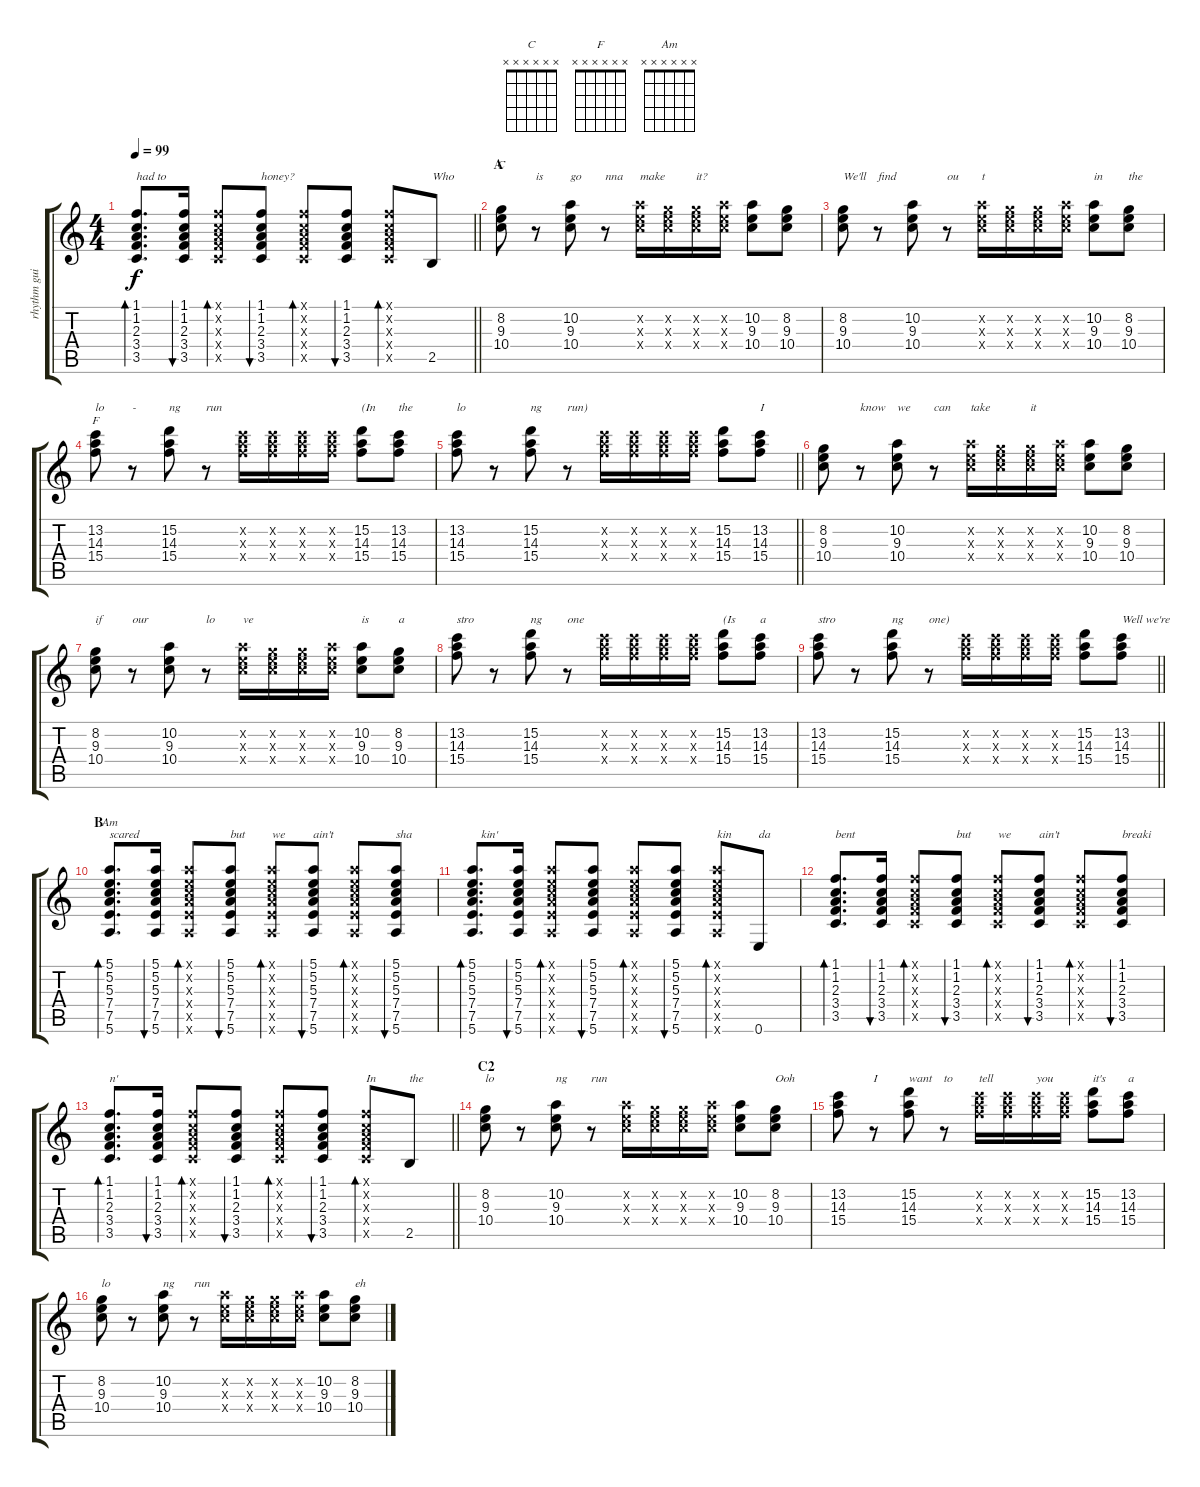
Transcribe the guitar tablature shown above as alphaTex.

\track ("rhythm guitar" "rhythm gui") {instrument overdrivenguitar}
\staff {score tabs}
\tuning (E4 B3 G3 D3 A2 E2) {hide}
\chord ("C" x x x x x x)
\chord ("F" x x x x x x)
\chord ("Am" x x x x x x)
\ts (4 4)
\tempo 99
\clef g2
\barLineRight lightlight
\ks c
(1.1 1.2 2.3 3.4 3.5).8{d bd 30 txt "had to" dy f} (1.1 1.2 2.3 3.4 3.5).16{bu 30} (1.1{x} 1.2{x} 2.3{x} 3.4{x} 3.5{x}).8{bd 30} (1.1 1.2 2.3 3.4 3.5).8{bu 30 txt "honey?"} (1.1{x} 1.2{x} 2.3{x} 3.4{x} 3.5{x}).8{bd 30} (1.1 1.2 2.3 3.4 3.5).8{bu 30} (1.1{x} 1.2{x} 2.3{x} 3.4{x} 3.5{x}).8{bd 30} 2.5.8{txt "Who"} |
\section ("" "A")
(8.2 9.3 10.4).8{ch "C"} r.8{txt "is"} (10.2 9.3 10.4).8{txt "go"} r.8{txt "nna"} (10.2{x} 9.3{x} 10.4{x}).16{txt "make"} (8.2{x} 9.3{x} 10.4{x}).16 (8.2{x} 9.3{x} 10.4{x}).16{txt "it?"} (10.2{x} 9.3{x} 10.4{x}).16 (10.2 9.3 10.4).8 (8.2 9.3 10.4).8 |
(8.2 9.3 10.4).8{txt "We'll"} r.8{txt "find"} (10.2 9.3 10.4).8 r.8{txt "ou"} (10.2{x} 9.3{x} 10.4{x}).16{txt "t"} (8.2{x} 9.3{x} 10.4{x}).16 (8.2{x} 9.3{x} 10.4{x}).16 (10.2{x} 9.3{x} 10.4{x}).16 (10.2 9.3 10.4).8{txt "in"} (8.2 9.3 10.4).8{txt "the"} |
(13.2 14.3 15.4).8{ch "F" txt "lo"} r.8{txt "-"} (15.2 14.3 15.4).8{txt "ng"} r.8{txt "run"} (13.2{x} 14.3{x} 15.4{x}).16 (13.2{x} 14.3{x} 15.4{x}).16 (13.2{x} 14.3{x} 15.4{x}).16 (13.2{x} 14.3{x} 15.4{x}).16 (15.2 14.3 15.4).8{txt "(In"} (13.2 14.3 15.4).8{txt "the"} |
\barLineRight lightlight
(13.2 14.3 15.4).8{txt "lo"} r.8 (15.2 14.3 15.4).8{txt "ng"} r.8{txt "run)"} (13.2{x} 14.3{x} 15.4{x}).16 (13.2{x} 14.3{x} 15.4{x}).16 (13.2{x} 14.3{x} 15.4{x}).16 (13.2{x} 14.3{x} 15.4{x}).16 (15.2 14.3 15.4).8 (13.2 14.3 15.4).8{txt "I"} |
(8.2 9.3 10.4).8 r.8{txt "know"} (10.2 9.3 10.4).8{txt "we"} r.8{txt "can"} (10.2{x} 9.3{x} 10.4{x}).16{txt "take"} (8.2{x} 9.3{x} 10.4{x}).16 (8.2{x} 9.3{x} 10.4{x}).16{txt "it"} (10.2{x} 9.3{x} 10.4{x}).16 (10.2 9.3 10.4).8 (8.2 9.3 10.4).8 |
(8.2 9.3 10.4).8{txt "if"} r.8{txt "our"} (10.2 9.3 10.4).8 r.8{txt "lo"} (10.2{x} 9.3{x} 10.4{x}).16{txt "ve"} (8.2{x} 9.3{x} 10.4{x}).16 (8.2{x} 9.3{x} 10.4{x}).16 (10.2{x} 9.3{x} 10.4{x}).16 (10.2 9.3 10.4).8{txt "is"} (8.2 9.3 10.4).8{txt "a"} |
(13.2 14.3 15.4).8{txt "stro"} r.8 (15.2 14.3 15.4).8{txt "ng"} r.8{txt "one"} (13.2{x} 14.3{x} 15.4{x}).16 (13.2{x} 14.3{x} 15.4{x}).16 (13.2{x} 14.3{x} 15.4{x}).16 (13.2{x} 14.3{x} 15.4{x}).16 (15.2 14.3 15.4).8{txt "(Is"} (13.2 14.3 15.4).8{txt "a"} |
\barLineRight lightlight
(13.2 14.3 15.4).8{txt "stro"} r.8 (15.2 14.3 15.4).8{txt "ng"} r.8{txt "one)"} (13.2{x} 14.3{x} 15.4{x}).16 (13.2{x} 14.3{x} 15.4{x}).16 (13.2{x} 14.3{x} 15.4{x}).16 (13.2{x} 14.3{x} 15.4{x}).16 (15.2 14.3 15.4).8 (13.2 14.3 15.4).8{txt "Well we're"} |
\section ("" "B")
(5.1 5.2 5.3 7.4 7.5 5.6).8{d bd 30 ch "Am" txt "scared"} (5.1 5.2 5.3 7.4 7.5 5.6).16{bu 30} (5.1{x} 5.2{x} 5.3{x} 7.4{x} 7.5{x} 5.6{x}).8{bd 30} (5.1 5.2 5.3 7.4 7.5 5.6).8{bu 30 txt "but"} (5.1{x} 5.2{x} 5.3{x} 7.4{x} 7.5{x} 5.6{x}).8{bd 30 txt "we"} (5.1 5.2 5.3 7.4 7.5 5.6).8{bu 30 txt "ain't"} (5.1{x} 5.2{x} 5.3{x} 7.4{x} 7.5{x} 5.6{x}).8{bd 30} (5.1 5.2 5.3 7.4 7.5 5.6).8{bu 30 txt "sha"} |
(5.1 5.2 5.3 7.4 7.5 5.6).8{d bd 60 txt "   kin'"} (5.1 5.2 5.3 7.4 7.5 5.6).16{bu 30} (5.1{x} 5.2{x} 5.3{x} 7.4{x} 7.5{x} 5.6{x}).8{bd 30} (5.1 5.2 5.3 7.4 7.5 5.6).8{bu 30} (5.1{x} 5.2{x} 5.3{x} 7.4{x} 7.5{x} 5.6{x}).8{bd 30} (5.1 5.2 5.3 7.4 7.5 5.6).8{bu 30} (5.1{x} 5.2{x} 5.3{x} 7.4{x} 7.5{x} 5.6{x}).8{bd 30 txt "kin"} 0.6.8{txt "da"} |
(1.1 1.2 2.3 3.4 3.5).8{d bd 30 txt "bent"} (1.1 1.2 2.3 3.4 3.5).16{bu 30} (1.1{x} 1.2{x} 2.3{x} 3.4{x} 3.5{x}).8{bd 30} (1.1 1.2 2.3 3.4 3.5).8{bu 30 txt "but"} (1.1{x} 1.2{x} 2.3{x} 3.4{x} 3.5{x}).8{bd 30 txt "we"} (1.1 1.2 2.3 3.4 3.5).8{bu 30 txt "ain't"} (1.1{x} 1.2{x} 2.3{x} 3.4{x} 3.5{x}).8{bd 30} (1.1 1.2 2.3 3.4 3.5).8{bu 30 txt "breaki"} |
\barLineRight lightlight
(1.1 1.2 2.3 3.4 3.5).8{d bd 30 txt "n'"} (1.1 1.2 2.3 3.4 3.5).16{bu 30} (1.1{x} 1.2{x} 2.3{x} 3.4{x} 3.5{x}).8{bd 30} (1.1 1.2 2.3 3.4 3.5).8{bu 30} (1.1{x} 1.2{x} 2.3{x} 3.4{x} 3.5{x}).8{bd 30} (1.1 1.2 2.3 3.4 3.5).8{bu 30} (1.1{x} 1.2{x} 2.3{x} 3.4{x} 3.5{x}).8{bd 30 txt "In"} 2.5.8{txt "the"} |
\section ("" "C2")
(8.2 9.3 10.4).8{txt "lo"} r.8 (10.2 9.3 10.4).8{txt "ng"} r.8{txt "run"} (10.2{x} 9.3{x} 10.4{x}).16 (8.2{x} 9.3{x} 10.4{x}).16 (8.2{x} 9.3{x} 10.4{x}).16 (10.2{x} 9.3{x} 10.4{x}).16 (10.2 9.3 10.4).8 (8.2 9.3 10.4).8{txt "Ooh"} |
(13.2 14.3 15.4).8 r.8{txt "I"} (15.2 14.3 15.4).8{txt "want"} r.8{txt "to"} (13.2{x} 14.3{x} 15.4{x}).16{txt "tell"} (13.2{x} 14.3{x} 15.4{x}).16 (13.2{x} 14.3{x} 15.4{x}).16{txt "you"} (13.2{x} 14.3{x} 15.4{x}).16 (15.2 14.3 15.4).8{txt "it's"} (13.2 14.3 15.4).8{txt "a"} |
(8.2 9.3 10.4).8{txt "lo"} r.8 (10.2 9.3 10.4).8{txt "ng"} r.8{txt "run"} (10.2{x} 9.3{x} 10.4{x}).16 (8.2{x} 9.3{x} 10.4{x}).16 (8.2{x} 9.3{x} 10.4{x}).16 (10.2{x} 9.3{x} 10.4{x}).16 (10.2 9.3 10.4).8 (8.2 9.3 10.4).8{txt "eh"}
